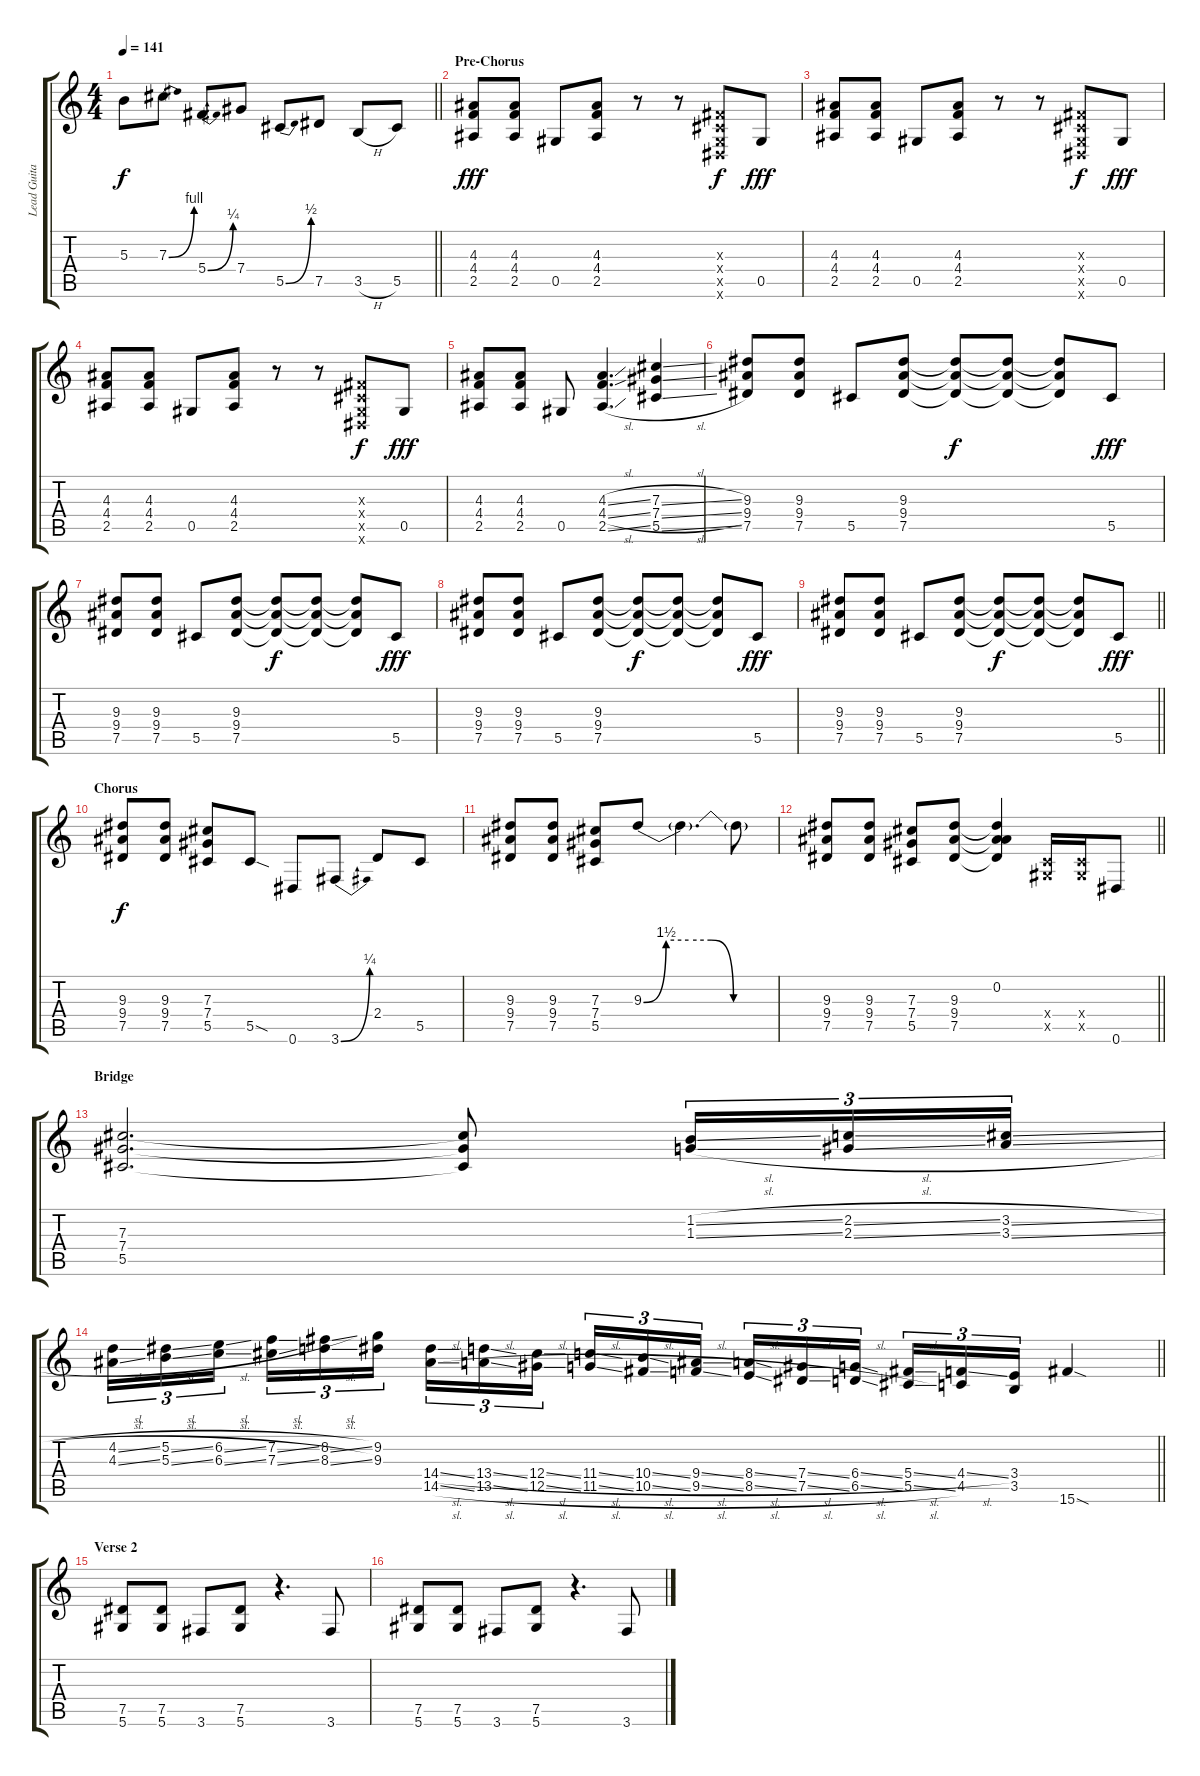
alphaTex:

\track ("Lead Guitar" "Lead Guita") {instrument overdrivenguitar}
\staff {score tabs}
\tuning (Eb4 Bb3 Gb3 Db3 Ab2 Eb2) {hide}
\ts (4 4)
\tempo 141
\clef g2
\barLineRight lightlight
\ks c
5.3.8{dy f} 7.3{be (bend 0 0 60 4)}.8 5.4{be (bend 0 0 60 1)}.8 7.4.8 5.5{be (bend 0 0 60 2)}.8 7.5.8 3.5{h}.8 5.5.8 |
\section ("" "Pre-Chorus")
(4.3 4.4 2.5).8{dy fff volume 13} (4.3 4.4 2.5).8 0.5.8 (4.3 4.4 2.5).8 r.8 r.8 (0.3{x} 0.4{x} 0.5{x} 0.6{x}).8{dy f} 0.5.8{dy fff} |
(4.3 4.4 2.5).8{volume 13} (4.3 4.4 2.5).8 0.5.8 (4.3 4.4 2.5).8 r.8 r.8 (0.3{x} 0.4{x} 0.5{x} 0.6{x}).8{dy f} 0.5.8{dy fff} |
(4.3 4.4 2.5).8{volume 13} (4.3 4.4 2.5).8 0.5.8 (4.3 4.4 2.5).8 r.8 r.8 (0.3{x} 0.4{x} 0.5{x} 0.6{x}).8{dy f} 0.5.8{dy fff} |
(4.3 4.4 2.5).8 (4.3 4.4 2.5).8 0.5.8 (4.3{sl} 4.4{sl} 2.5{sl}).4{d} (7.3{sl} 7.4{sl} 5.5{sl}).4 |
(9.3 9.4 7.5).8 (9.3 9.4 7.5).8 5.5.8 (9.3 9.4 7.5).8 (9.3{t} 9.4{t} 7.5{t}).8{dy f} (9.3{t} 9.4{t} 7.5{t}).8 (9.3{t} 9.4{t} 7.5{t}).8 5.5.8{dy fff} |
(9.3 9.4 7.5).8 (9.3 9.4 7.5).8 5.5.8 (9.3 9.4 7.5).8 (9.3{t} 9.4{t} 7.5{t}).8{dy f} (9.3{t} 9.4{t} 7.5{t}).8 (9.3{t} 9.4{t} 7.5{t}).8 5.5.8{dy fff} |
(9.3 9.4 7.5).8 (9.3 9.4 7.5).8 5.5.8 (9.3 9.4 7.5).8 (9.3{t} 9.4{t} 7.5{t}).8{dy f} (9.3{t} 9.4{t} 7.5{t}).8 (9.3{t} 9.4{t} 7.5{t}).8 5.5.8{dy fff} |
\barLineRight lightlight
(9.3 9.4 7.5).8 (9.3 9.4 7.5).8 5.5.8 (9.3 9.4 7.5).8 (9.3{t} 9.4{t} 7.5{t}).8{dy f} (9.3{t} 9.4{t} 7.5{t}).8 (9.3{t} 9.4{t} 7.5{t}).8 5.5.8{dy fff} |
\section ("" "Chorus")
(9.3 9.4 7.5).8{dy f} (9.3 9.4 7.5).8 (7.3 7.4 5.5).8 5.5{sod}.8{volume 16} 0.6.8 3.6{be (bend 0 0 60 1)}.8 2.4.8 5.5.8 |
(9.3 9.4 7.5).8{volume 13} (9.3 9.4 7.5).8 (7.3 7.4 5.5).8 9.3{be (custom 0 0 10 6 20 6 30 6 40 0 60 0)}.8{volume 16} 9.3{t}.4{d} 9.3{t}.8 |
\barLineRight lightlight
(9.3 9.4 7.5).8{volume 13} (9.3 9.4 7.5).8 (7.3 7.4 5.5).8 (9.3 9.4 7.5).8 (0.2 9.3{t} 9.4{t} 7.5{t}).4 (0.4{x} 0.5{x}).16 (0.4{x} 0.5{x}).16 0.6.8 |
\section ("" "Bridge")
(7.3 7.4 5.5).2{d} (7.3{t} 7.4{t} 5.5{t}).8 (1.2{sl} 1.3{sl}).16{tu (3 2) instrument distortionguitar} (2.2{sl} 2.3{sl}).16{tu (3 2)} (3.2{sl} 3.3{sl}).16{tu (3 2)} |
\barLineRight lightlight
(4.2{sl} 4.3{sl}).16{tu (3 2)} (5.2{sl} 5.3{sl}).16{tu (3 2)} (6.2{sl} 6.3{sl}).16{tu (3 2) beam splitsecondary} (7.2{sl} 7.3{sl}).16{tu (3 2)} (8.2{sl} 8.3{sl}).16{tu (3 2)} (9.2 9.3).16{tu (3 2)} (14.4{sl} 14.5{sl}).16{tu (3 2)} (13.4{sl} 13.5{sl}).16{tu (3 2)} (12.4{sl} 12.5{sl}).16{tu (3 2) beam splitsecondary} (11.4{sl} 11.5{sl}).16{tu (3 2)} (10.4{sl} 10.5{sl}).16{tu (3 2)} (9.4{sl} 9.5{sl}).16{tu (3 2)} (8.4{sl} 8.5{sl}).16{tu (3 2)} (7.4{sl} 7.5{sl}).16{tu (3 2)} (6.4{sl} 6.5{sl}).16{tu (3 2) beam splitsecondary} (5.4{sl} 5.5{sl}).16{tu (3 2)} (4.4{sl} 4.5).16{tu (3 2)} (3.4 3.5).16{tu (3 2)} 15.6{sod}.4{instrument overdrivenguitar} |
\section ("" "Verse 2")
(7.5 5.6).8 (7.5 5.6).8 3.6.8 (7.5 5.6).8 r.4{d} 3.6.8 |
(7.5 5.6).8 (7.5 5.6).8 3.6.8 (7.5 5.6).8 r.4{d} 3.6.8
